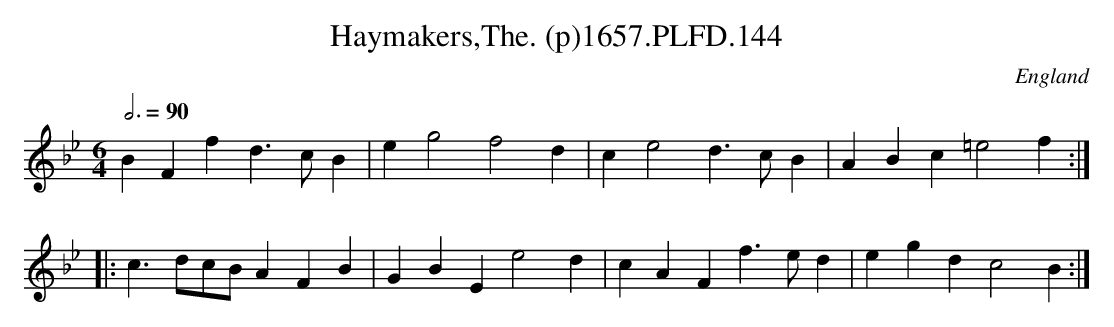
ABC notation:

X:1
T:Haymakers,The. (p)1657.PLFD.144
M:6/4
L:1/4
Q:3/4=90
O:England
K:Bb
BFfd>cB|eg2f2d|ce2d>cB|ABc=e2f:|
|:c>dc/B/AFB|GBEe2d|cAFf>ed|egdc2B:|
